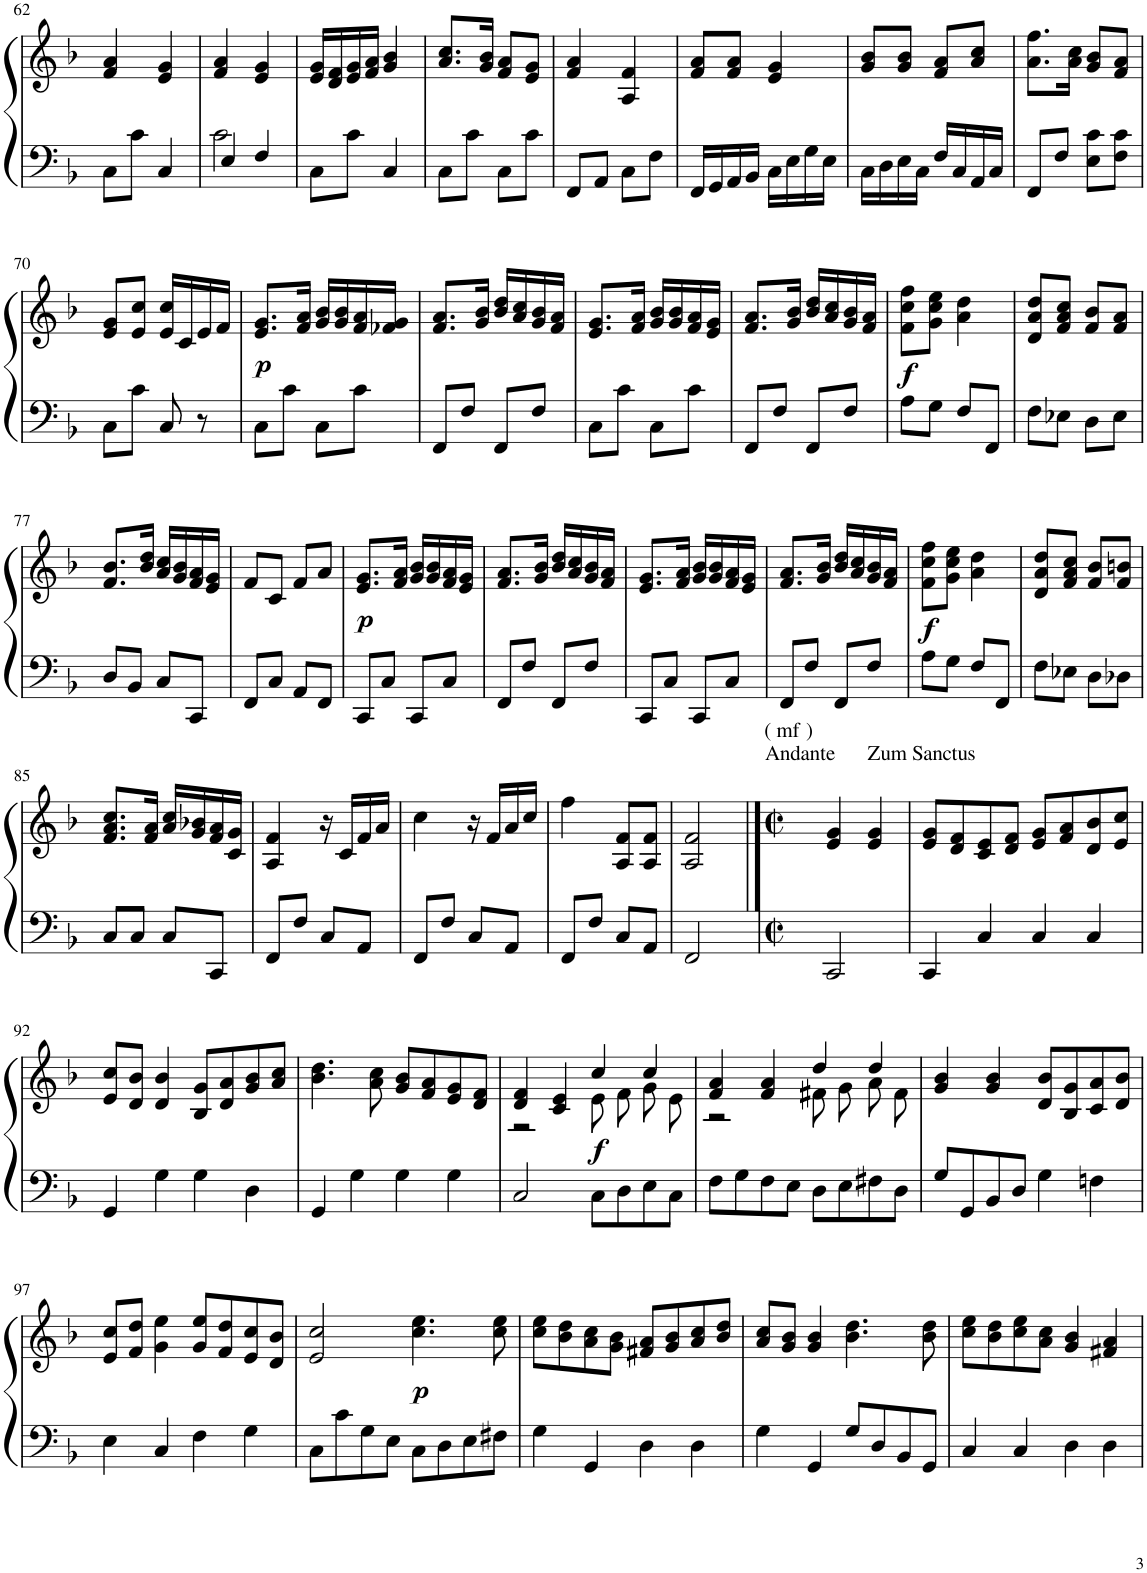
**kern	**kern	**dynam
*part1	*part1	*part1
*staff2	*staff1	*staff1/2
*I"[Organ [manuals]] (a)	*	*
!!LO:PB:g=z
*clefF4	*clefG2	*
*k[b-]	*k[b-]	*
*F:	*F:	*
*M2/4	*M2/4	*
=62	=62	=62
8C\L	4f/ 4a/	.
8c\J	.	.
4C/	4e/ 4g/	.
=63	=63	=63
*^	*	*
4E/	2c\	4f/ 4a/	.
4F/	.	4e/ 4g/	.
*v	*v	*	*
=64	=64	=64
8C\L	16e/ 16g/LL	.
.	16d/ 16f/	.
8c\J	16e/ 16g/	.
.	16f/ 16a/JJ	.
4C/	4g/ 4b-/	.
=65	=65	=65
8C\L	8.a/ 8.cc/L	.
8c\J	.	.
.	16g/ 16b-/Jk	.
8C\L	8f/ 8a/L	.
8c\J	8e/ 8g/J	.
=66	=66	=66
8FF/L	4f/ 4a/	.
8AA/J	.	.
8C\L	4A/ 4f/	.
8F\J	.	.
=67	=67	=67
16FF/LL	8f/ 8a/L	.
16GG/	.	.
16AA/	8f/ 8a/J	.
16BB-/JJ	.	.
16C\LL	4e/ 4g/	.
16E\	.	.
16G\	.	.
16E\JJ	.	.
=68	=68	=68
16C\LL	8g/ 8b-/L	.
16D\	.	.
16E\	8g/ 8b-/J	.
16C\JJ	.	.
16F/LL	8f/ 8a/L	.
16C/	.	.
16AA/	8a/ 8cc/J	.
16C/JJ	.	.
=69	=69	=69
8FF/L	8.a\ 8.ff\L	.
8F/J	.	.
.	16a\ 16cc\Jk	.
8E\ 8c\L	8g/ 8b-/L	.
8F\ 8c\J	8f/ 8a/J	.
!!LO:LB:g=z
=70	=70	=70
8C\L	8e/ 8g/L	.
8c\J	8e/ 8cc/J	.
8C/	16e/ 16cc/LL	.
.	16c/	.
8r	16e/	.
.	16f/JJ	.
=71	=71	=71
!	!	!LO:DY:b
8C\L	8.e/ 8.g/L	p
8c\J	.	.
.	16f/ 16a/Jk	.
8C\L	16g/ 16b-/LL	.
.	16g/ 16b-/	.
8c\J	16f/ 16a/	.
.	16f-X/ 16g/JJ	.
=72	=72	=72
8FF/L	8.f/ 8.a/L	.
8F/J	.	.
.	16g/ 16b-/Jk	.
8FF/L	16b-/ 16dd/LL	.
.	16a/ 16cc/	.
8F/J	16g/ 16b-/	.
.	16f/ 16a/JJ	.
=73	=73	=73
8C\L	8.e/ 8.g/L	.
8c\J	.	.
.	16f/ 16a/Jk	.
8C\L	16g/ 16b-/LL	.
.	16g/ 16b-/	.
8c\J	16f/ 16a/	.
.	16e/ 16g/JJ	.
=74	=74	=74
8FF/L	8.f/ 8.a/L	.
8F/J	.	.
.	16g/ 16b-/Jk	.
8FF/L	16b-/ 16dd/LL	.
.	16a/ 16cc/	.
8F/J	16g/ 16b-/	.
.	16f/ 16a/JJ	.
=75	=75	=75
!	!	!LO:DY:b
8A\L	8f\ 8cc\ 8ff\L	f
8G\J	8g\ 8cc\ 8ee\J	.
8F/L	4a\ 4dd\	.
8FF/J	.	.
=76	=76	=76
8F\L	8d/ 8a/ 8dd/L	.
8E-X\J	8f/ 8a/ 8cc/J	.
8D\L	8f/ 8b-/L	.
8E-\J	8f/ 8a/J	.
!!LO:LB:g=z
=77	=77	=77
8D/L	8.f/ 8.b-/L	.
8BB-/J	.	.
.	16b-/ 16dd/Jk	.
8C/L	16a/ 16cc/LL	.
.	16g/ 16b-/	.
8CC/J	16f/ 16a/	.
.	16e/ 16g/JJ	.
=78	=78	=78
8FF/L	8f/L	.
8C/J	8c/J	.
8AA/L	8f/L	.
8FF/J	8a/J	.
=79	=79	=79
!	!	!LO:DY:b
8CC/L	8.e/ 8.g/L	p
8C/J	.	.
.	16f/ 16a/Jk	.
8CC/L	16g/ 16b-/LL	.
.	16g/ 16b-/	.
8C/J	16f/ 16a/	.
.	16e/ 16g/JJ	.
=80	=80	=80
8FF/L	8.f/ 8.a/L	.
8F/J	.	.
.	16g/ 16b-/Jk	.
8FF/L	16b-/ 16dd/LL	.
.	16a/ 16cc/	.
8F/J	16g/ 16b-/	.
.	16f/ 16a/JJ	.
=81	=81	=81
8CC/L	8.e/ 8.g/L	.
8C/J	.	.
.	16f/ 16a/Jk	.
8CC/L	16g/ 16b-/LL	.
.	16g/ 16b-/	.
8C/J	16f/ 16a/	.
.	16e/ 16g/JJ	.
=82	=82	=82
8FF/L	8.f/ 8.a/L	.
8F/J	.	.
.	16g/ 16b-/Jk	.
8FF/L	16b-/ 16dd/LL	.
.	16a/ 16cc/	.
8F/J	16g/ 16b-/	.
.	16f/ 16a/JJ	.
=83	=83	=83
!	!	!LO:DY:b
8A\L	8f\ 8cc\ 8ff\L	f
8G\J	8g\ 8cc\ 8ee\J	.
8F/L	4a\ 4dd\	.
8FF/J	.	.
=84	=84	=84
8F\L	8d/ 8a/ 8dd/L	.
8E-X\J	8f/ 8a/ 8cc/J	.
8D\L	8f/ 8b-/L	.
8D-X\J	8f/ 8bn/J	.
!!LO:LB:g=z
=85	=85	=85
8C/L	8.f/ 8.a/ 8.cc/L	.
8C/J	.	.
.	16f/ 16a/Jk	.
8C/L	16a/ 16cc/LL	.
.	16g/ 16b-X/	.
8CC/J	16f/ 16a/	.
.	16c/ 16g/JJ	.
=86	=86	=86
8FF/L	4A/ 4f/	.
8F/J	.	.
8C/L	16r	.
.	16c/LL	.
8AA/J	16f/	.
.	16a/JJ	.
=87	=87	=87
8FF/L	4cc\	.
8F/J	.	.
8C/L	16r	.
.	16f/LL	.
8AA/J	16a/	.
.	16cc/JJ	.
=88	=88	=88
8FF/L	4ff\	.
8F/J	.	.
8C/L	8A/ 8f/L	.
8AA/J	8A/ 8f/J	.
=89	=89	=89
2FF/	2A/ 2f/	.
==90	==90	==90
*M2/2	*M2/2	*
*met(c|)	*met(c|)	*
!	!LO:TX:a:t=Andante	!
!	!LO:TX:a:t=( mf )	!
2ryy	2ryy	.
2CC/	4e/ 4g/	.
!	!LO:TX:a:t=Zum Sanctus	!
.	4e/ 4g/	.
=91	=91	=91
4CC/	8e/ 8g/L	.
.	8d/ 8f/	.
4C/	8c/ 8e/	.
.	8d/ 8f/J	.
4C/	8e/ 8g/L	.
.	8f/ 8a/	.
4C/	8d/ 8b-/	.
.	8e/ 8cc/J	.
!!LO:LB:g=z
=92	=92	=92
4GG/	8e/ 8cc/L	.
.	8d/ 8b-/J	.
4G\	4d/ 4b-/	.
4G\	8B-/ 8g/L	.
.	8d/ 8a/	.
4D\	8g/ 8b-/	.
.	8a/ 8cc/J	.
=93	=93	=93
4GG/	4.b-\ 4.dd\	.
4G\	.	.
.	8a\ 8cc\	.
4G\	8g/ 8b-/L	.
.	8f/ 8a/	.
4G\	8e/ 8g/	.
.	8d/ 8f/J	.
=94	=94	=94
*	*^	*
2C/	4d/ 4f/	2r	.
.	4c/ 4e/	.	.
!	!	!	!LO:DY:b
8C\L	4cc/	8e\	f
8D\	.	8f\	.
8E\	4cc/	8g\	.
8C\J	.	8e\	.
=95	=95	=95	=95
8F\L	4f/ 4a/	2r	.
8G\	.	.	.
8F\	4f/ 4a/	.	.
8E\J	.	.	.
8D\L	4dd/	8f#X\	.
8E\	.	8g\	.
8F#X\	4dd/	8a\	.
8D\J	.	8f#\	.
*	*v	*v	*
=96	=96	=96
8G/L	4g/ 4b-/	.
8GG/	.	.
8BB-/	4g/ 4b-/	.
8D/J	.	.
4G\	8d/ 8b-/L	.
.	8B-/ 8g/	.
4Fn\	8c/ 8a/	.
.	8d/ 8b-/J	.
!!LO:LB:g=z
=97	=97	=97
4E\	8e/ 8cc/L	.
.	8f/ 8dd/J	.
4C/	4g\ 4ee\	.
4F\	8g/ 8ee/L	.
.	8f/ 8dd/	.
4G\	8e/ 8cc/	.
.	8d/ 8b-/J	.
=98	=98	=98
8C\L	2e/ 2cc/	.
8c\	.	.
8G\	.	.
8E\J	.	.
!	!	!LO:DY:b
8C\L	4.cc\ 4.ee\	p
8D\	.	.
8E\	.	.
8F#X\J	8cc\ 8ee\	.
=99	=99	=99
4G\	8cc\ 8ee\L	.
.	8b-\ 8dd\	.
4GG/	8a\ 8cc\	.
.	8g\ 8b-\J	.
4D\	8f#X/ 8a/L	.
.	8g/ 8b-/	.
4D\	8a/ 8cc/	.
.	8b-/ 8dd/J	.
=100	=100	=100
4G\	8a/ 8cc/L	.
.	8g/ 8b-/J	.
4GG/	4g/ 4b-/	.
8G/L	4.b-\ 4.dd\	.
8D/	.	.
8BB-/	.	.
8GG/J	8b-\ 8dd\	.
=101	=101	=101
4C/	8cc\ 8ee\L	.
.	8b-\ 8dd\	.
4C/	8cc\ 8ee\	.
.	8a\ 8cc\J	.
4D\	4g/ 4b-/	.
4D\	4f#X/ 4a/	.
=	=	=
*-	*-	*-
